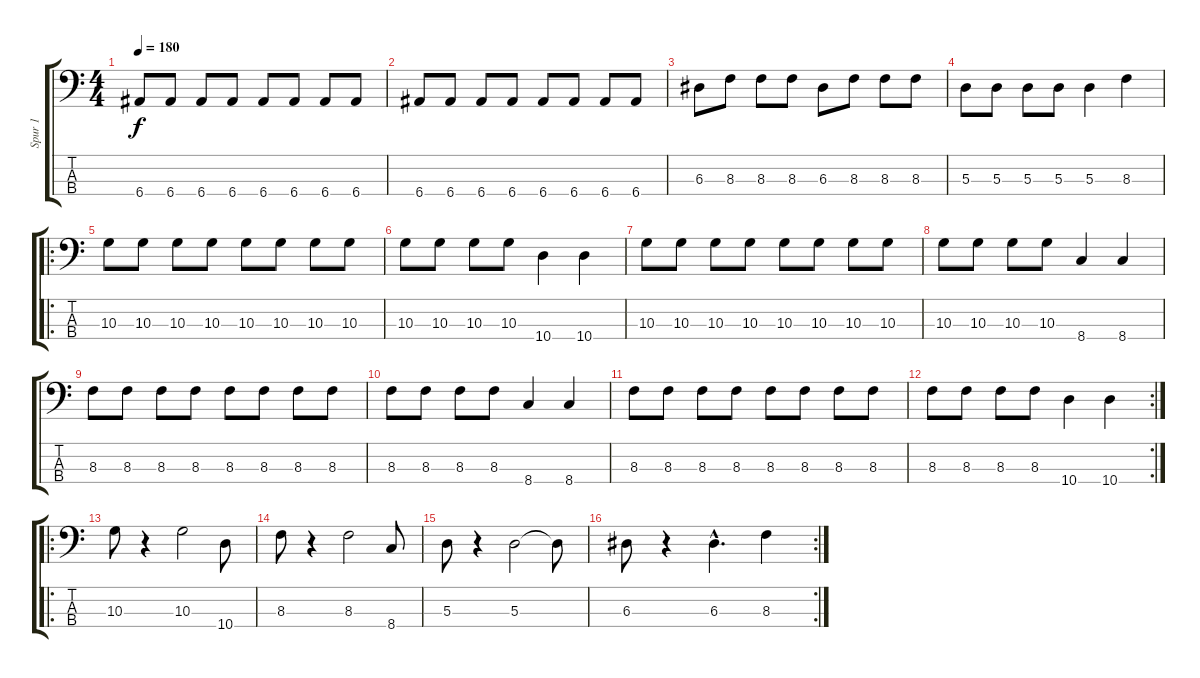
\track ("Spur 1" "Spur 1") {instrument electricbasspick}
\staff {score tabs}
\tuning (G2 D2 A1 E1) {hide}
\ts (4 4)
\tempo 180
\clef f4
\ks c
6.4.8{dy f} 6.4.8 6.4.8 6.4.8 6.4.8 6.4.8 6.4.8 6.4.8 |
6.4.8 6.4.8 6.4.8 6.4.8 6.4.8 6.4.8 6.4.8 6.4.8 |
6.3.8 8.3.8 8.3.8 8.3.8 6.3.8 8.3.8 8.3.8 8.3.8 |
5.3.8 5.3.8 5.3.8 5.3.8 5.3.4 8.3.4 |
\ro
10.3.8 10.3.8 10.3.8 10.3.8 10.3.8 10.3.8 10.3.8 10.3.8 |
10.3.8 10.3.8 10.3.8 10.3.8 10.4.4 10.4.4 |
10.3.8 10.3.8 10.3.8 10.3.8 10.3.8 10.3.8 10.3.8 10.3.8 |
10.3.8 10.3.8 10.3.8 10.3.8 8.4.4 8.4.4 |
8.3.8 8.3.8 8.3.8 8.3.8 8.3.8 8.3.8 8.3.8 8.3.8 |
8.3.8 8.3.8 8.3.8 8.3.8 8.4.4 8.4.4 |
8.3.8 8.3.8 8.3.8 8.3.8 8.3.8 8.3.8 8.3.8 8.3.8 |
\rc 2
8.3.8 8.3.8 8.3.8 8.3.8 10.4.4 10.4.4 |
\ro
10.3.8 r.4 10.3.2 10.4.8 |
8.3.8 r.4 8.3.2 8.4.8 |
5.3.8 r.4 5.3.2 5.3{t}.8 |
\rc 2
6.3.8 r.4 6.3{hac}.4{d} 8.3.4
